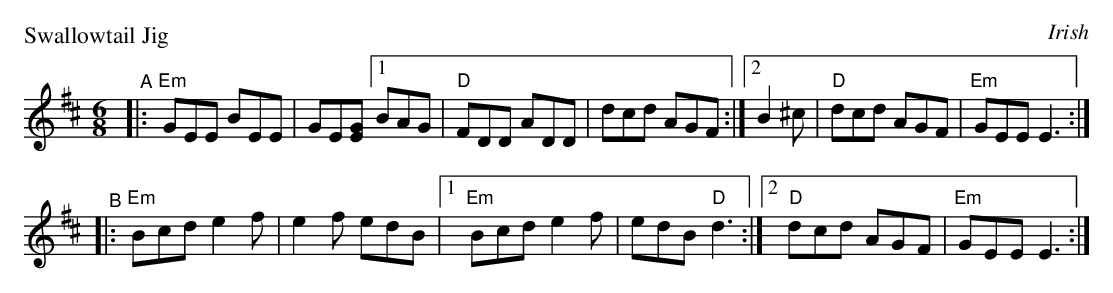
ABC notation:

X:1
P: Swallowtail Jig
C: Irish
M: 6/8
L: 1/8
K: Edor
"^A"|:\
"Em"GEE BEE | GE[GE] [1 BAG | "D"FDD ADD | dcd AGF \
                  :|[2 B2^c | "D"dcd AGF | "Em"GEE E3 :|
"^B"|:\
"Em"Bcd e2f | e2f edB |[1 "Em"Bcd e2f | edB "D"d3 \
                     :|[2 "D"dcd AGF | "Em"GEE E3 :|
